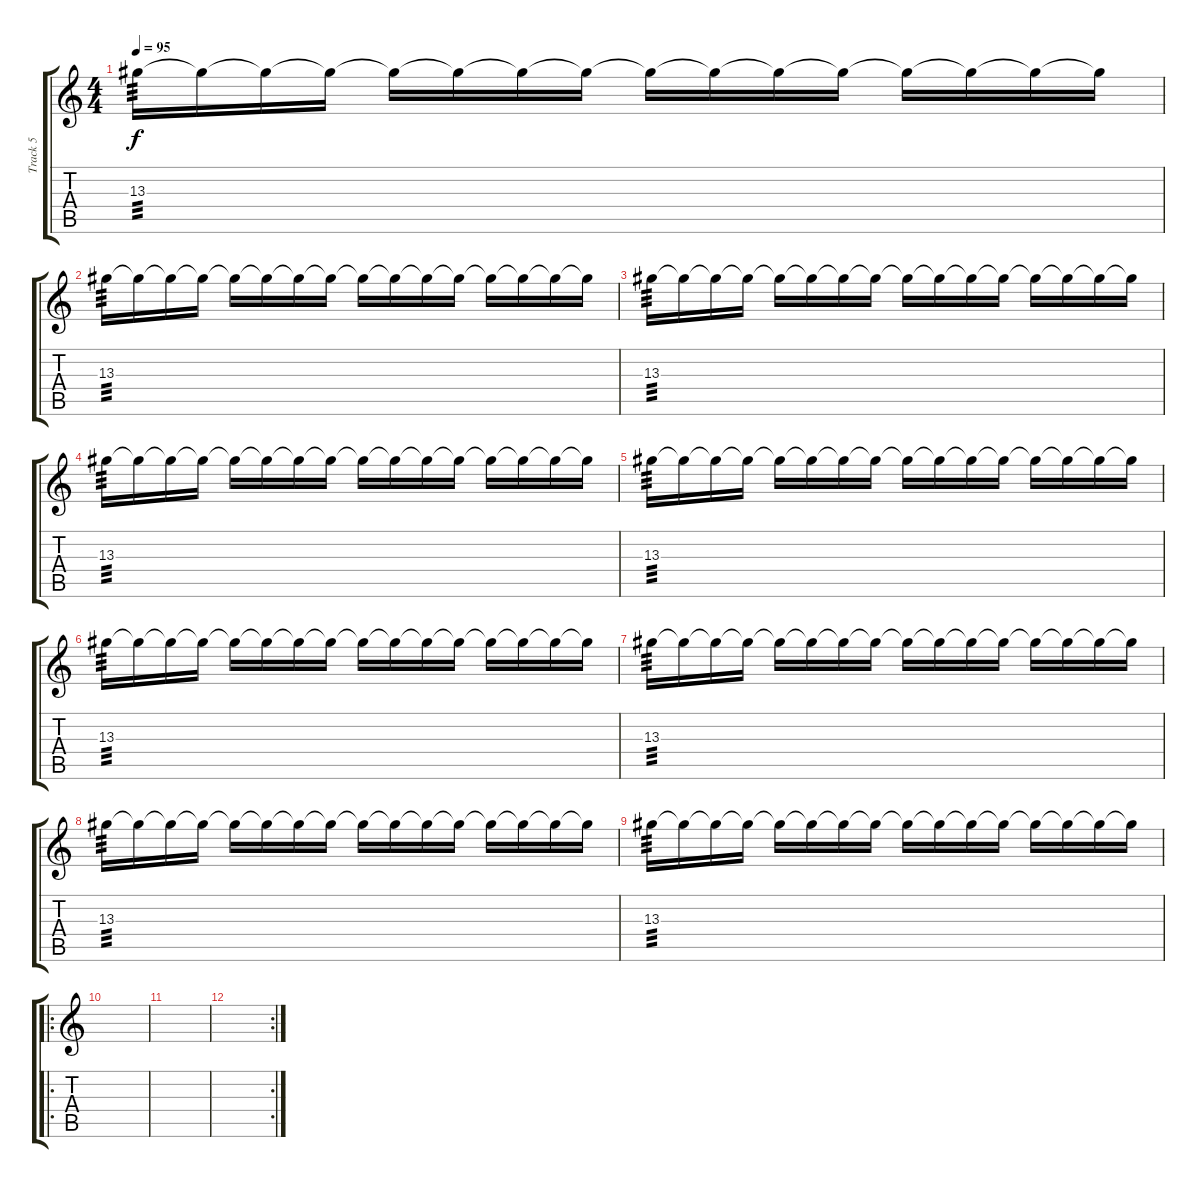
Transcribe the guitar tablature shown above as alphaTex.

\track ("Track 5" "Track 5") {instrument electricguitarclean}
\staff {score tabs}
\tuning (E4 B3 G3 D3 A2 E2) {hide}
\ts (4 4)
\tempo 95
\clef g2
\ks c
13.3.16{tp 3 dy f} 13.3{t}.16 13.3{t}.16 13.3{t}.16 13.3{t}.16 13.3{t}.16 13.3{t}.16 13.3{t}.16 13.3{t}.16 13.3{t}.16 13.3{t}.16 13.3{t}.16 13.3{t}.16 13.3{t}.16 13.3{t}.16 13.3{t}.16 |
13.3.16{tp 3} 13.3{t}.16 13.3{t}.16 13.3{t}.16 13.3{t}.16 13.3{t}.16 13.3{t}.16 13.3{t}.16 13.3{t}.16 13.3{t}.16 13.3{t}.16 13.3{t}.16 13.3{t}.16 13.3{t}.16 13.3{t}.16 13.3{t}.16 |
13.3.16{tp 3} 13.3{t}.16 13.3{t}.16 13.3{t}.16 13.3{t}.16 13.3{t}.16 13.3{t}.16 13.3{t}.16 13.3{t}.16 13.3{t}.16 13.3{t}.16 13.3{t}.16 13.3{t}.16 13.3{t}.16 13.3{t}.16 13.3{t}.16 |
13.3.16{tp 3} 13.3{t}.16 13.3{t}.16 13.3{t}.16 13.3{t}.16 13.3{t}.16 13.3{t}.16 13.3{t}.16 13.3{t}.16 13.3{t}.16 13.3{t}.16 13.3{t}.16 13.3{t}.16 13.3{t}.16 13.3{t}.16 13.3{t}.16 |
13.3.16{tp 3} 13.3{t}.16 13.3{t}.16 13.3{t}.16 13.3{t}.16 13.3{t}.16 13.3{t}.16 13.3{t}.16 13.3{t}.16 13.3{t}.16 13.3{t}.16 13.3{t}.16 13.3{t}.16 13.3{t}.16 13.3{t}.16 13.3{t}.16 |
13.3.16{tp 3} 13.3{t}.16 13.3{t}.16 13.3{t}.16 13.3{t}.16 13.3{t}.16 13.3{t}.16 13.3{t}.16 13.3{t}.16 13.3{t}.16 13.3{t}.16 13.3{t}.16 13.3{t}.16 13.3{t}.16 13.3{t}.16 13.3{t}.16 |
13.3.16{tp 3} 13.3{t}.16 13.3{t}.16 13.3{t}.16 13.3{t}.16 13.3{t}.16 13.3{t}.16 13.3{t}.16 13.3{t}.16 13.3{t}.16 13.3{t}.16 13.3{t}.16 13.3{t}.16 13.3{t}.16 13.3{t}.16 13.3{t}.16 |
13.3.16{tp 3} 13.3{t}.16 13.3{t}.16 13.3{t}.16 13.3{t}.16 13.3{t}.16 13.3{t}.16 13.3{t}.16 13.3{t}.16 13.3{t}.16 13.3{t}.16 13.3{t}.16 13.3{t}.16 13.3{t}.16 13.3{t}.16 13.3{t}.16 |
13.3.16{tp 3} 13.3{t}.16 13.3{t}.16 13.3{t}.16 13.3{t}.16 13.3{t}.16 13.3{t}.16 13.3{t}.16 13.3{t}.16 13.3{t}.16 13.3{t}.16 13.3{t}.16 13.3{t}.16 13.3{t}.16 13.3{t}.16 13.3{t}.16 |
\ro
|
|
\rc 2
